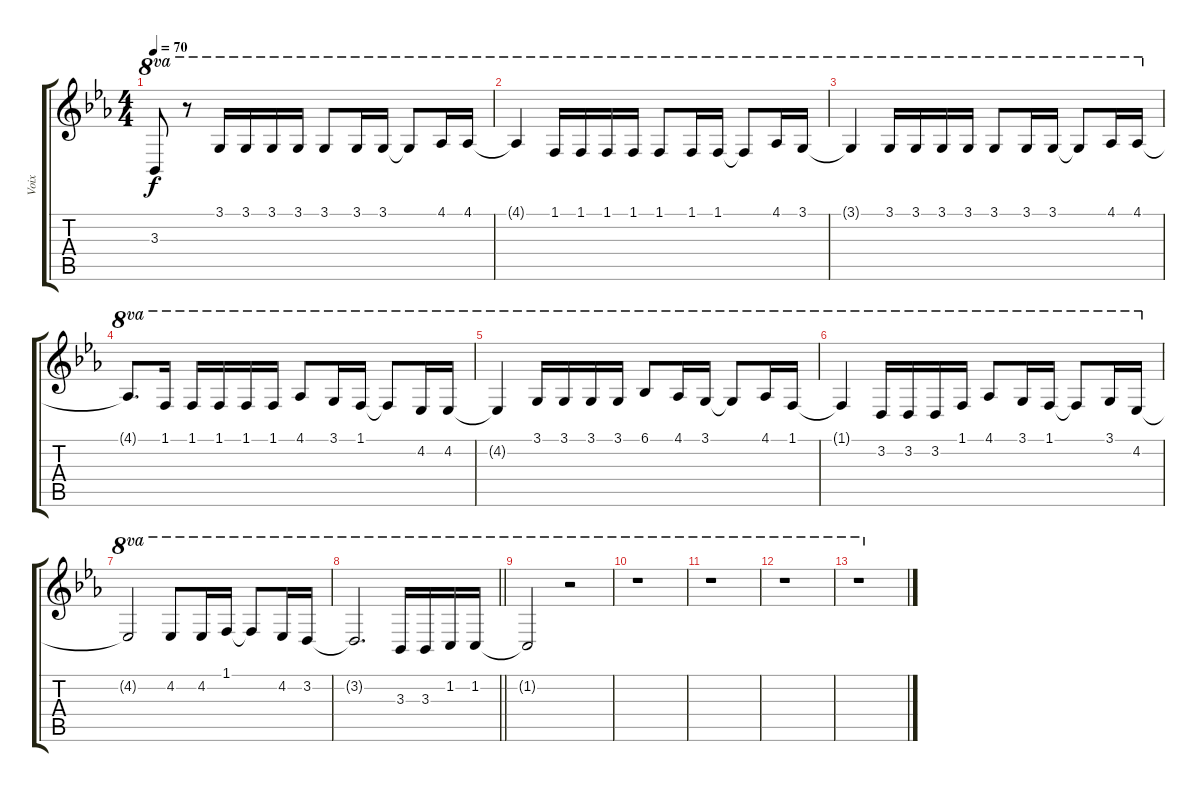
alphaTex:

\track ("Voix" "Voix") {instrument flute}
\staff {score tabs}
\tuning (E4 B3 G3 D3 A2 E2) {hide}
\ts (4 4)
\tempo 70
\clef g2
\ks eb
3.3{t}.8{ot 8va dy f} r.8{ot 8va} 3.1.16{ot 8va} 3.1.16{ot 8va} 3.1.16{ot 8va} 3.1.16{ot 8va} 3.1.8{ot 8va} 3.1.16{ot 8va} 3.1.16{ot 8va} 3.1{t}.8{ot 8va} 4.1.16{ot 8va} 4.1.16{ot 8va} |
4.1{t}.4{ot 8va} 1.1.16{ot 8va} 1.1.16{ot 8va} 1.1.16{ot 8va} 1.1.16{ot 8va} 1.1.8{ot 8va} 1.1.16{ot 8va} 1.1.16{ot 8va} 1.1{t}.8{ot 8va} 4.1.16{ot 8va} 3.1.16{ot 8va} |
3.1{t}.4{ot 8va} 3.1.16{ot 8va} 3.1.16{ot 8va} 3.1.16{ot 8va} 3.1.16{ot 8va} 3.1.8{ot 8va} 3.1.16{ot 8va} 3.1.16{ot 8va} 3.1{t}.8{ot 8va} 4.1.16{ot 8va} 4.1.16{ot 8va} |
4.1{t}.8{d ot 8va} 1.1.16{ot 8va} 1.1.16{ot 8va} 1.1.16{ot 8va} 1.1.16{ot 8va} 1.1.16{ot 8va} 4.1.8{ot 8va} 3.1.16{ot 8va} 1.1.16{ot 8va} 1.1{t}.8{ot 8va} 4.2.16{ot 8va} 4.2.16{ot 8va} |
4.2{t}.4{ot 8va} 3.1.16{ot 8va} 3.1.16{ot 8va} 3.1.16{ot 8va} 3.1.16{ot 8va} 6.1.8{ot 8va} 4.1.16{ot 8va} 3.1.16{ot 8va} 3.1{t}.8{ot 8va} 4.1.16{ot 8va} 1.1.16{ot 8va} |
1.1{t}.4{ot 8va} 3.2.16{ot 8va} 3.2.16{ot 8va} 3.2.16{ot 8va} 1.1.16{ot 8va} 4.1.8{ot 8va} 3.1.16{ot 8va} 1.1.16{ot 8va} 1.1{t}.8{ot 8va} 3.1.16{ot 8va} 4.2.16{ot 8va} |
4.2{t}.2{ot 8va} 4.2.8{ot 8va} 4.2.16{ot 8va} 1.1.16{ot 8va} 1.1{t}.8{ot 8va} 4.2.16{ot 8va} 3.2.16{ot 8va} |
\barLineRight lightlight
3.2{t}.2{d ot 8va} 3.3.16{ot 8va} 3.3.16{ot 8va} 1.2.16{ot 8va} 1.2.16{ot 8va} |
1.2{t}.2{ot 8va} r.2{ot 8va} |
r.1{ot 8va} |
r.1{ot 8va} |
r.1{ot 8va} |
r.1{ot 8va}
